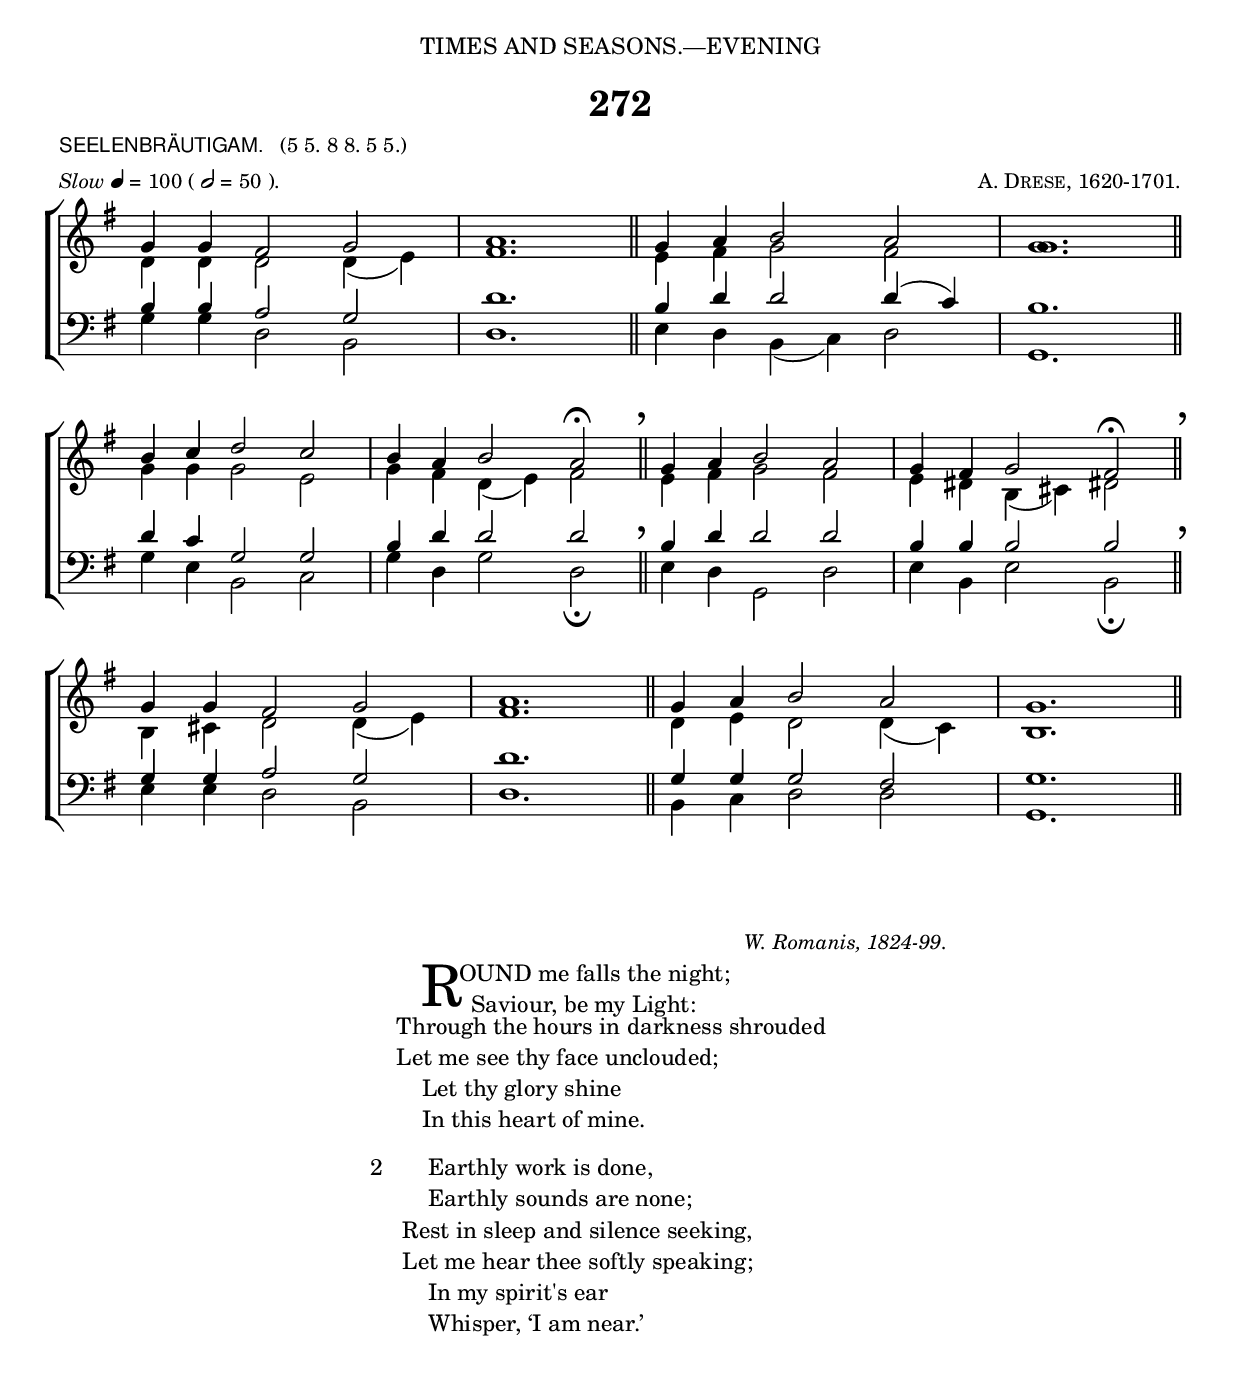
%%%% 420.png
%%%% Hymn 272. Seelenbrautigam. Round me falls the night.
%%%% Rev 1.

\version "2.10"

\header {
  dedication = \markup {  \center-align { "TIMES AND SEASONS.—EVENING"
	\hspace #0.1 }}	
	
	title = "272"   
  
  poet = \markup { \small {  \line { \sans { "SEELENBRÄUTIGAM."} \hspace #1 \roman {"(5 5. 8 8. 5 5.)"}} }}
  
  meter = \markup { \small { \italic {Slow} \general-align #Y #DOWN \note #"4" #0.5 = 100 "("\general-align #Y #DOWN \note #"2" #0.5 = 50")." }}
  
  arranger = \markup { \small { \smallCaps "A. Drese," "1620-1701." }}
  
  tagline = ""
}

%%%%%%%%%%%%%%%%%%%%%%%%%%% Macros

%%% Merge. Macro to pull note slightly leftwards.  Used to produce those partially merged wholenotes 

merge = { \once \override NoteColumn #'force-hshift = #-0.01 }

%%generates the breathmarks
breathmark = { 
	\override Score.RehearsalMark #'break-visibility = #begin-of-line-invisible
	\override Score.RehearsalMark #'Y-offset = #'4.0
	\override Score.RehearsalMark #'X-offset = #'-0.5
	\mark \markup { \fontsize #4 "," }
	}

%%% music function to move a note various amounts of space. \movenote #0.4 moves is equivalent to force-hshift = #0.4

movenote = #(define-music-function (parser location vector) (number?)
     #{
	     \once \override NoteColumn #'force-hshift = #$vector
     #})
	
%%%%%%%%%%%%%%%%%%%%%%%%%%% End of macro definitions

%%% SATB voices

global = {
  \time 3/2
  \key g \major
  \set Staff.midiInstrument = "church organ"
}

soprano = \relative c' { 
  g'4 g4 fis2 g2 | a1. \bar "||" g4 a4 b2 a2 | g1. \bar "||" \break
  b4 c4 d2 c2 | b4 a4 b2 a2^\fermata  \breathmark \bar "||" g4 a4 b2 a2 | g4 fis4 g2 fis2^\fermata \breathmark \bar "||" \break 
  g4 g4 fis2 g2 | a1. \bar "||" g4 a4 b2 a2 | g1. \bar "||" 
}
   
alto = \relative c' {  
  d4 d4 d2 d4 ( e4 -) | fis1. \bar "||" e4 fis4 g2 fis2 | \merge g1. \bar "||" 
  g4 g4 g2 e2 | g4 fis4 d4 ( e4 -) fis2 \bar "||" e4 fis4 g2 fis2 | e4 dis4 b4 ( cis4 -) dis!2 \bar "||" 
  b4 cis4 d2 d4 ( e4 -) | fis1. \bar "||" d4 e4 d2 d4 ( c4 -) | b1. \bar "||" 
}

tenor = \relative c {\clef bass 
  b'4 b4 a2 g2 | d'1. \bar "||" b4 d4 d2 d4 ( c4 -) | b1. \bar "||" 
  d4 c4 g2 g2 | b4 d4 d2 d2 \bar "||" b4 d4 d2 d2 | b4 b4 b2 b2 \bar "||" 
  g4 g4 a2 g2 | d'1. \bar "||" g,4 g4 g2 fis2 | g1. \bar "||" 
}

bass = \relative c {\clef bass 
  g'4 g4 d2 b2 | d1. \bar "||" e4 d4 b4 ( c4 -) d2 | g,1. \bar "||" 
  g'4 e4 b2 c2 | g'4 d4 g2 d2_\fermata \bar "||" e4 d4 g,2 d'2 | e4 b4 e2 b2_\fermata \bar "||" 
  e4 e4 d2 b2 | d1. \bar "||" b4 c4 d2 d2 | g,1. \bar "||"
}

#(ly:set-option 'point-and-click #f)

\paper {
  #(set-paper-size "a4")
%  annotate-spacing = ##t
  print-page-number = ##f
  ragged-last-bottom = ##t
  ragged-bottom = ##t
}

\book{

%%% Score block	

\score{
\new ChoirStaff	
<<
	\context Staff = upper << 
	\context Voice = sopranos { \voiceOne \global \soprano }
	\context Voice = altos    { \voiceTwo \global \alto }
	                      >>
	\context Staff = lower <<
	\context Voice = tenors { \voiceOne \global \tenor }
	\context Voice = basses { \voiceTwo \global \bass }
			        >>
>>
\layout {
		indent=0
		\context { \Score \remove "Bar_number_engraver" }
		\context { \Staff \remove "Time_signature_engraver" }
		\context { \Score \remove "Mark_engraver"  }
                \context { \Staff \consists "Mark_engraver"  }
	} %% close layout

\midi { \context { \Score tempoWholesPerMinute = #(ly:make-moment 50 2) }}      
  	
	
} %%% Score bracket

%%% Lyric titles and attributions

\markup { "               "}
\markup { "               "}

\markup { \hspace #66 \small { \italic "W. Romanis, 1824-99." }} 
          
\markup { "               "}

%%% Lyrics

\markup { \hspace #30 %%add space as necc. to center the column
          \column { %% super column of everything
	              \column { %%verse 1 is a column of 2 lines  
	                  \line { \hspace #4.9 \column { \lower #2.4 \fontsize #8 "R" }   %%Drop Cap goes here
				  \hspace #-1.0    %% adjust this if other letters are too far from Drop Cap
				  \column  { \raise #0.0 "OUND me falls the night;"
			                                "  Saviour, be my Light:"} }          
	                  \line {  \hspace #2.5  %%adjust hspace until this line left edge is flush with Drop Cap
				   \lower  #1.56  %%adjust this until the line spacing looks right
				   \column {   
					   "Through the hours in darkness shrouded"
					   "Let me see thy face unclouded;"
					   "    Let thy glory shine"
					   "    In this heart of mine."
					   "          " %%% adds vertical spacing between verses
			  		}}
		      } %%% end verse 1	
           		\line { "2  "
			   \column {	     
				   "    Earthly work is done,"
				   "    Earthly sounds are none;"
				   "Rest in sleep and silence seeking,"
				   "Let me hear thee softly speaking;"
				   "    In my spirit's ear"
				   "    Whisper, ‘I am near.’"
				   "          " %%% adds vertical spacing between verses
			}}
	  } %%% end supercolumn
} %%% end markup	  
       
       
%%fake score block to occupy space and force a pagebreak.  Can't think of a better way of doing this.
\score{
	{s4 }
\header { breakbefore = ##f piece = ##f opus = ##f tagline = ##f }
\layout{	
	\context { \Staff
		\remove Time_signature_engraver
		\remove Key_engraver
		\remove Clef_engraver
		\remove Staff_symbol_engraver
}}}

%%% Second page
%%% continuation of  lyrics

\markup { \hspace #30   %%add space as necc. to center the column  
		\column { 
			\hspace #1  % adds vertical spacing between verses  
           		\line { "3. "
			   \column {	     
				   "    Blessed, heavenly Light,"
				   "    Shining through earth's night;"
				   "Voice, that oft of love hast told me;"
				   "Arms, so strong to clasp and hold me;"
				   "    Thou thy watch wilt keep,"
				   "    Saviour, o'er my sleep."
			}}
	  }
} %%% lyric markup bracket



%%% Amen score block
\score{
  \new ChoirStaff
   <<
        \context Staff = upper \with { fontSize = #-3  \override StaffSymbol #'staff-space = #(magstep -2) }  
	                      << 
	\context Voice = "sopranos" { \relative c' { \clef treble \global \voiceOne  \cadenzaOn g'1 g1   \bar "||" }}
	\context Voice = "altos"    { \relative c' {  \clef treble \global \voiceTwo c1 b1 \bar "||" }}
	                      >>
			      
	\context Lyrics \lyricsto "altos" { \override LyricText #'font-size = #-1 A -- men. }
	
	\context Staff = lower \with { fontSize = #-3  \override StaffSymbol #'staff-space = #(magstep -2) }  
	                       <<
	\context Voice = "tenors" { \relative c { \clef bass \global \voiceThree e1 d1   \bar "||" }}
	\context Voice = "basses" { \relative c { \clef bass \global \voiceFour  c1 g1  \bar "||" }}
			        >> 
  >>			      
\header { breakbefore = ##f piece = " " opus = " " }
\layout { 
	\context { \Score timing = ##f }
	ragged-right = ##t
	indent = 15\cm
	\context { \Staff \remove Time_signature_engraver }

       }

\midi { \context { \Score tempoWholesPerMinute = #(ly:make-moment 50 2) }}  %%Amen midi       
       
}  


} %%% book bracket


